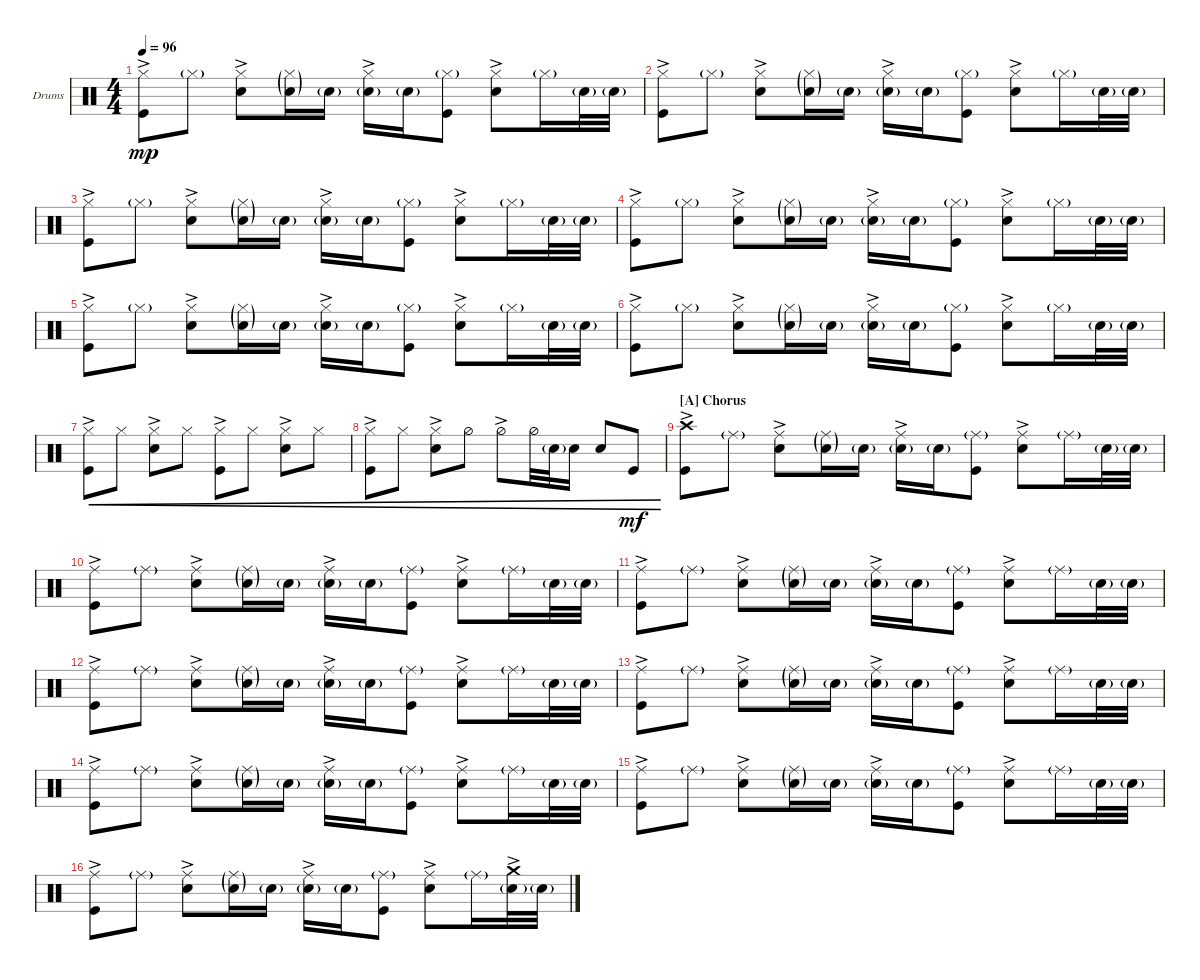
\defaultSystemsLayout 4
\bracketExtendMode groupsimilarinstruments
\firstSystemTrackNameOrientation horizontal
\otherSystemsTrackNameOrientation horizontal
\track ("Drums" "Drums") {instrument percussion}
\staff {score}
\articulation defaults
\ts (4 4)
\tempo 96
\clef neutral
\scale
0.333333
\ks c
("Hi-Hat (closed)"{ac} "Kick (hit)").8{dy mp} "Hi-Hat (closed)"{g}.8 ("Hi-Hat (closed)"{ac} "Snare (hit) 2").8 ("Hi-Hat (closed)"{g} "Snare (hit) 2"{g}).16 "Snare (hit) 2"{g}.16 ("Hi-Hat (closed)"{ac} "Snare (hit) 2"{g}).16 "Snare (hit) 2"{g}.16 ("Hi-Hat (closed)"{g} "Kick (hit)").8 ("Hi-Hat (closed)"{ac} "Snare (hit) 2").8 "Hi-Hat (closed)"{g}.16 "Snare (hit) 2"{g}.32 "Snare (hit) 2"{g}.32 |
\scale
0.333333 ("Hi-Hat (closed)"{ac} "Kick (hit)").8 "Hi-Hat (closed)"{g}.8 ("Hi-Hat (closed)"{ac} "Snare (hit) 2").8 ("Hi-Hat (closed)"{g} "Snare (hit) 2"{g}).16 "Snare (hit) 2"{g}.16 ("Hi-Hat (closed)"{ac} "Snare (hit) 2"{g}).16 "Snare (hit) 2"{g}.16 ("Hi-Hat (closed)"{g} "Kick (hit)").8 ("Hi-Hat (closed)"{ac} "Snare (hit) 2").8 "Hi-Hat (closed)"{g}.16 "Snare (hit) 2"{g}.32 "Snare (hit) 2"{g}.32 |
\scale
0.333333 ("Hi-Hat (closed)"{ac} "Kick (hit)").8 "Hi-Hat (closed)"{g}.8 ("Hi-Hat (closed)"{ac} "Snare (hit) 2").8 ("Hi-Hat (closed)"{g} "Snare (hit) 2"{g}).16 "Snare (hit) 2"{g}.16 ("Hi-Hat (closed)"{ac} "Snare (hit) 2"{g}).16 "Snare (hit) 2"{g}.16 ("Hi-Hat (closed)"{g} "Kick (hit)").8 ("Hi-Hat (closed)"{ac} "Snare (hit) 2").8 "Hi-Hat (closed)"{g}.16 "Snare (hit) 2"{g}.32 "Snare (hit) 2"{g}.32 |
\scale
0.333333 ("Hi-Hat (closed)"{ac} "Kick (hit)").8 "Hi-Hat (closed)"{g}.8 ("Hi-Hat (closed)"{ac} "Snare (hit) 2").8 ("Hi-Hat (closed)"{g} "Snare (hit) 2"{g}).16 "Snare (hit) 2"{g}.16 ("Hi-Hat (closed)"{ac} "Snare (hit) 2"{g}).16 "Snare (hit) 2"{g}.16 ("Hi-Hat (closed)"{g} "Kick (hit)").8 ("Hi-Hat (closed)"{ac} "Snare (hit) 2").8 "Hi-Hat (closed)"{g}.16 "Snare (hit) 2"{g}.32 "Snare (hit) 2"{g}.32 |
\scale
0.333333 ("Hi-Hat (closed)"{ac} "Kick (hit)").8 "Hi-Hat (closed)"{g}.8 ("Hi-Hat (closed)"{ac} "Snare (hit) 2").8 ("Hi-Hat (closed)"{g} "Snare (hit) 2"{g}).16 "Snare (hit) 2"{g}.16 ("Hi-Hat (closed)"{ac} "Snare (hit) 2"{g}).16 "Snare (hit) 2"{g}.16 ("Hi-Hat (closed)"{g} "Kick (hit)").8 ("Hi-Hat (closed)"{ac} "Snare (hit) 2").8 "Hi-Hat (closed)"{g}.16 "Snare (hit) 2"{g}.32 "Snare (hit) 2"{g}.32 |
\scale
0.333333 ("Hi-Hat (closed)"{ac} "Kick (hit)").8 "Hi-Hat (closed)"{g}.8 ("Hi-Hat (closed)"{ac} "Snare (hit) 2").8 ("Hi-Hat (closed)"{g} "Snare (hit) 2"{g}).16 "Snare (hit) 2"{g}.16 ("Hi-Hat (closed)"{ac} "Snare (hit) 2"{g}).16 "Snare (hit) 2"{g}.16 ("Hi-Hat (closed)"{g} "Kick (hit)").8 ("Hi-Hat (closed)"{ac} "Snare (hit) 2").8 "Hi-Hat (closed)"{g}.16 "Snare (hit) 2"{g}.32 "Snare (hit) 2"{g}.32 |
\scale
0.333333 ("Hi-Hat (closed)"{ac} "Kick (hit)").8{cre} "Hi-Hat (closed)".8{cre} ("Hi-Hat (closed)"{ac} "Snare (hit) 2").8{cre} "Hi-Hat (closed)".8{cre} ("Hi-Hat (closed)"{ac} "Kick (hit)").8{cre} "Hi-Hat (closed)".8{cre} ("Hi-Hat (closed)"{ac} "Snare (hit) 2").8{cre} "Hi-Hat (closed)".8{cre} |
\scale
0.333333 ("Hi-Hat (closed)"{ac} "Kick (hit)").8{cre} "Hi-Hat (closed)".8{cre} ("Hi-Hat (closed)"{ac} "Snare (hit) 2").8{cre} "Hi-Hat (half)".8{cre} "Hi-Hat (half)"{ac}.8{cre} "Hi-Hat (half)".32{cre} "Snare (hit) 2"{g}.32{cre} "Snare (hit) 2".16{cre} "Snare (hit) 2".8{cre} "Kick (hit)".8{cre dy mf} |
\section ("A" "Chorus")
\scale
0.333333 ("Kick (hit)" "Crash high (hit)"{ac}).8 "Ride (middle)"{g}.8 ("Snare (hit) 2" "Ride (middle)"{ac}).8 ("Snare (hit) 2"{g} "Ride (middle)"{g}).16 "Snare (hit) 2"{g}.16 ("Snare (hit) 2"{g} "Ride (middle)"{ac}).16 "Snare (hit) 2"{g}.16 ("Kick (hit)" "Ride (middle)"{g}).8 ("Snare (hit) 2" "Ride (middle)"{ac}).8 "Ride (middle)"{g}.16 "Snare (hit) 2"{g}.32 "Snare (hit) 2"{g}.32 |
\scale
0.333333 ("Kick (hit)" "Ride (middle)"{ac}).8 "Ride (middle)"{g}.8 ("Snare (hit) 2" "Ride (middle)"{ac}).8 ("Snare (hit) 2"{g} "Ride (middle)"{g}).16 "Snare (hit) 2"{g}.16 ("Snare (hit) 2"{g} "Ride (middle)"{ac}).16 "Snare (hit) 2"{g}.16 ("Kick (hit)" "Ride (middle)"{g}).8 ("Snare (hit) 2" "Ride (middle)"{ac}).8 "Ride (middle)"{g}.16 "Snare (hit) 2"{g}.32 "Snare (hit) 2"{g}.32 |
\scale
0.333333 ("Kick (hit)" "Ride (middle)"{ac}).8 "Ride (middle)"{g}.8 ("Snare (hit) 2" "Ride (middle)"{ac}).8 ("Snare (hit) 2"{g} "Ride (middle)"{g}).16 "Snare (hit) 2"{g}.16 ("Snare (hit) 2"{g} "Ride (middle)"{ac}).16 "Snare (hit) 2"{g}.16 ("Kick (hit)" "Ride (middle)"{g}).8 ("Snare (hit) 2" "Ride (middle)"{ac}).8 "Ride (middle)"{g}.16 "Snare (hit) 2"{g}.32 "Snare (hit) 2"{g}.32 |
\scale
0.333333 ("Kick (hit)" "Ride (middle)"{ac}).8 "Ride (middle)"{g}.8 ("Snare (hit) 2" "Ride (middle)"{ac}).8 ("Snare (hit) 2"{g} "Ride (middle)"{g}).16 "Snare (hit) 2"{g}.16 ("Snare (hit) 2"{g} "Ride (middle)"{ac}).16 "Snare (hit) 2"{g}.16 ("Kick (hit)" "Ride (middle)"{g}).8 ("Snare (hit) 2" "Ride (middle)"{ac}).8 "Ride (middle)"{g}.16 "Snare (hit) 2"{g}.32 "Snare (hit) 2"{g}.32 |
\scale
0.333333 ("Kick (hit)" "Ride (middle)"{ac}).8 "Ride (middle)"{g}.8 ("Snare (hit) 2" "Ride (middle)"{ac}).8 ("Snare (hit) 2"{g} "Ride (middle)"{g}).16 "Snare (hit) 2"{g}.16 ("Snare (hit) 2"{g} "Ride (middle)"{ac}).16 "Snare (hit) 2"{g}.16 ("Kick (hit)" "Ride (middle)"{g}).8 ("Snare (hit) 2" "Ride (middle)"{ac}).8 "Ride (middle)"{g}.16 "Snare (hit) 2"{g}.32 "Snare (hit) 2"{g}.32 |
\scale
0.333333 ("Kick (hit)" "Ride (middle)"{ac}).8 "Ride (middle)"{g}.8 ("Snare (hit) 2" "Ride (middle)"{ac}).8 ("Snare (hit) 2"{g} "Ride (middle)"{g}).16 "Snare (hit) 2"{g}.16 ("Snare (hit) 2"{g} "Ride (middle)"{ac}).16 "Snare (hit) 2"{g}.16 ("Kick (hit)" "Ride (middle)"{g}).8 ("Snare (hit) 2" "Ride (middle)"{ac}).8 "Ride (middle)"{g}.16 "Snare (hit) 2"{g}.32 "Snare (hit) 2"{g}.32 |
("Kick (hit)" "Ride (middle)"{ac}).8 "Ride (middle)"{g}.8 ("Snare (hit) 2" "Ride (middle)"{ac}).8 ("Snare (hit) 2"{g} "Ride (middle)"{g}).16 "Snare (hit) 2"{g}.16 ("Snare (hit) 2"{g} "Ride (middle)"{ac}).16 "Snare (hit) 2"{g}.16 ("Kick (hit)" "Ride (middle)"{g}).8 ("Snare (hit) 2" "Ride (middle)"{ac}).8 "Ride (middle)"{g}.16 "Snare (hit) 2"{g}.32 "Snare (hit) 2"{g}.32 |
("Kick (hit)" "Ride (middle)"{ac}).8 "Ride (middle)"{g}.8 ("Snare (hit) 2" "Ride (middle)"{ac}).8 ("Snare (hit) 2"{g} "Ride (middle)"{g}).16 "Snare (hit) 2"{g}.16 ("Snare (hit) 2"{g} "Ride (middle)"{ac}).16 "Snare (hit) 2"{g}.16 ("Kick (hit)" "Ride (middle)"{g}).8 ("Snare (hit) 2" "Ride (middle)"{ac}).8 "Ride (middle)"{g}.16 ("Snare (hit) 2"{g} "Crash medium (hit)"{ac}).32 "Snare (hit) 2"{g}.32
